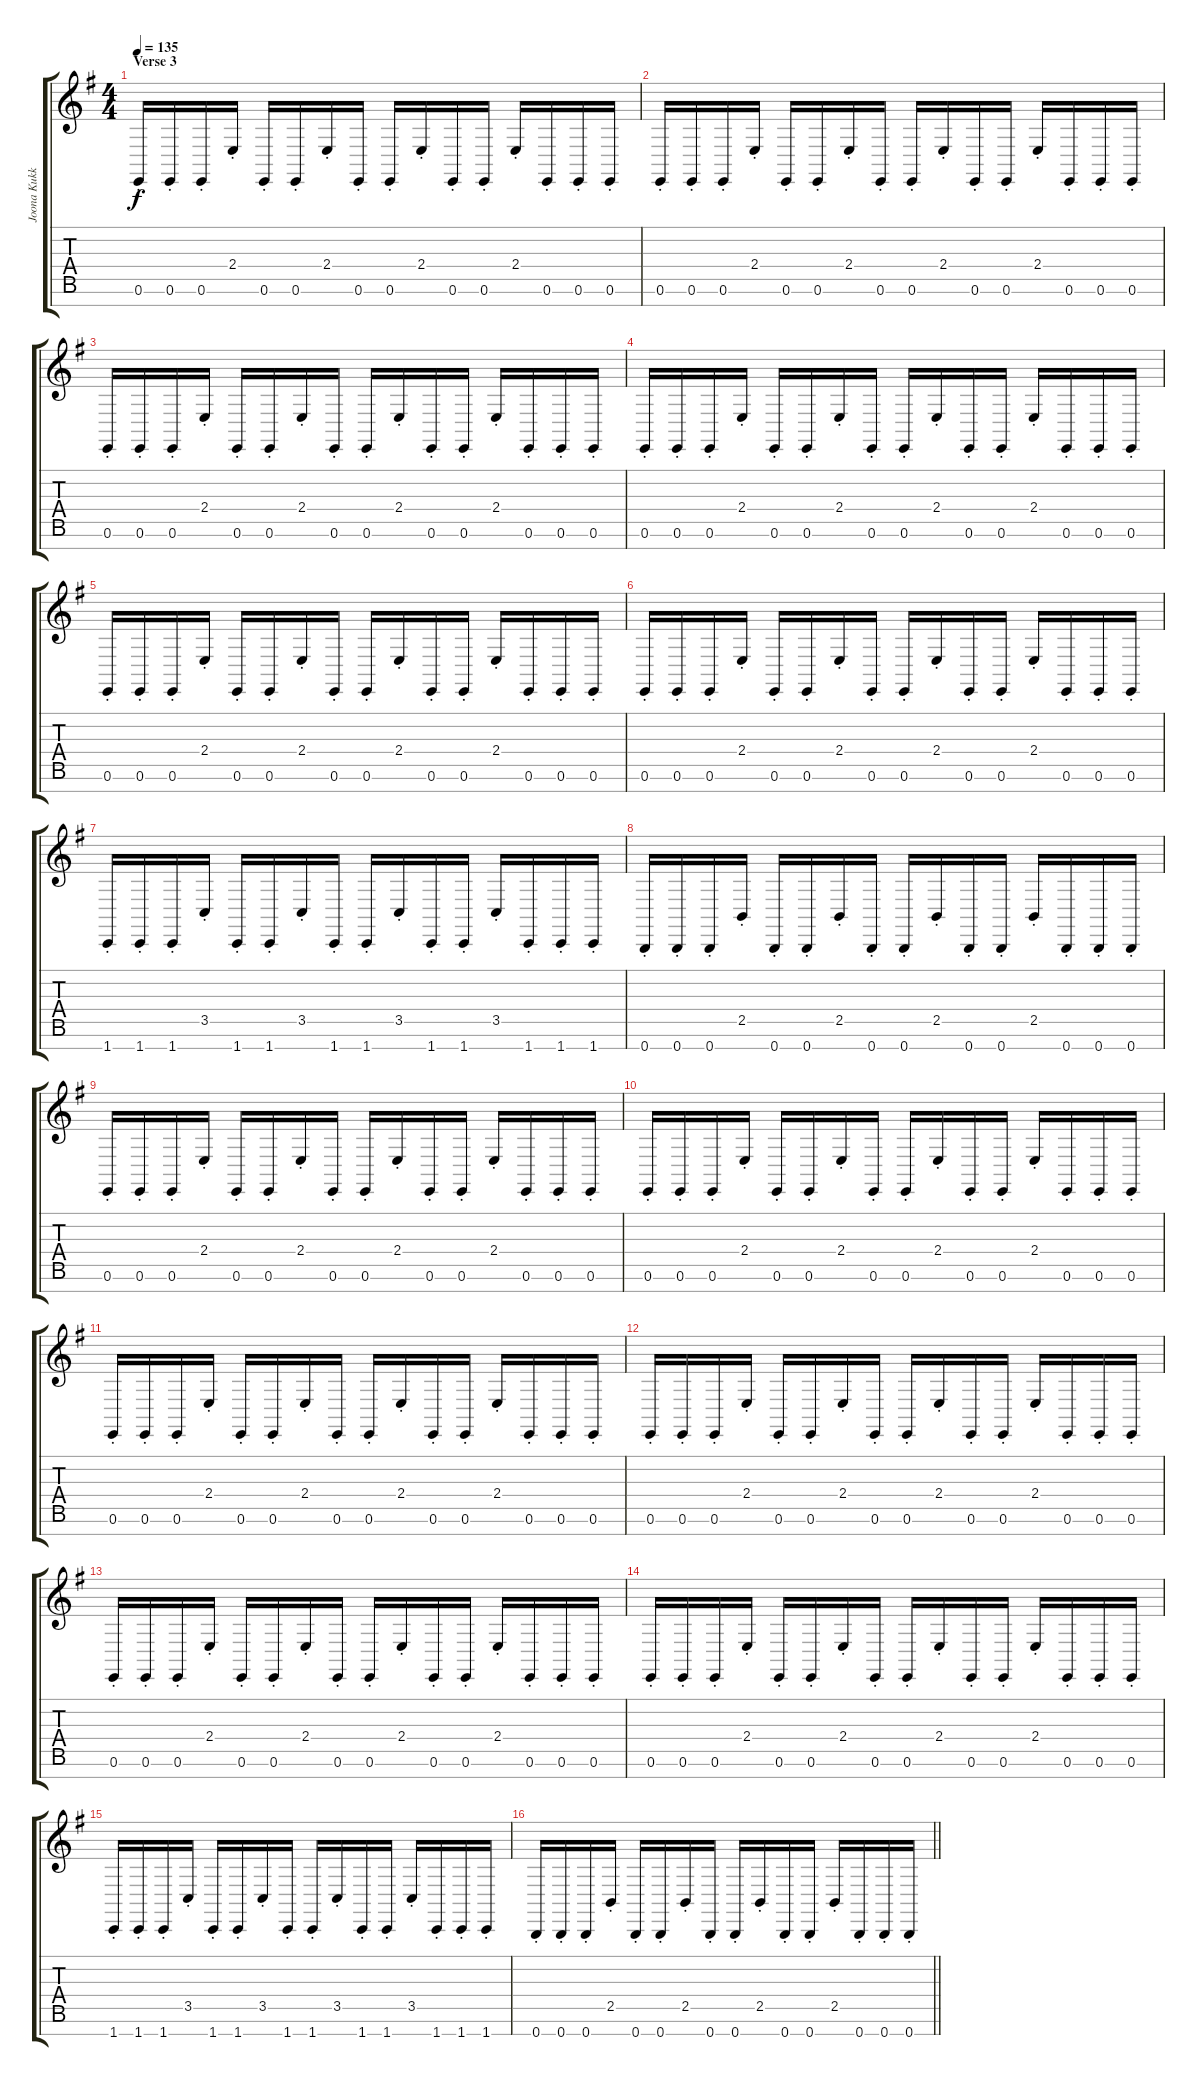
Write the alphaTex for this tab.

\track ("Joona Kukkola (keyboard)" "Joona Kukk") {instrument lead2sawtooth}
\staff {score tabs}
\tuning (E4 B3 G3 D3 A2 E2 B1) {hide}
\ts (4 4)
\section ("" "Verse 3")
\tempo 135
\clef g2
\ks eminor
0.6{st}.16{dy f} 0.6{st}.16 0.6{st}.16 2.4{st}.16 0.6{st}.16 0.6{st}.16 2.4{st}.16 0.6{st}.16 0.6{st}.16 2.4{st}.16 0.6{st}.16 0.6{st}.16 2.4{st}.16 0.6{st}.16 0.6{st}.16 0.6{st}.16 |
0.6{st}.16 0.6{st}.16 0.6{st}.16 2.4{st}.16 0.6{st}.16 0.6{st}.16 2.4{st}.16 0.6{st}.16 0.6{st}.16 2.4{st}.16 0.6{st}.16 0.6{st}.16 2.4{st}.16 0.6{st}.16 0.6{st}.16 0.6{st}.16 |
0.6{st}.16 0.6{st}.16 0.6{st}.16 2.4{st}.16 0.6{st}.16 0.6{st}.16 2.4{st}.16 0.6{st}.16 0.6{st}.16 2.4{st}.16 0.6{st}.16 0.6{st}.16 2.4{st}.16 0.6{st}.16 0.6{st}.16 0.6{st}.16 |
0.6{st}.16 0.6{st}.16 0.6{st}.16 2.4{st}.16 0.6{st}.16 0.6{st}.16 2.4{st}.16 0.6{st}.16 0.6{st}.16 2.4{st}.16 0.6{st}.16 0.6{st}.16 2.4{st}.16 0.6{st}.16 0.6{st}.16 0.6{st}.16 |
0.6{st}.16 0.6{st}.16 0.6{st}.16 2.4{st}.16 0.6{st}.16 0.6{st}.16 2.4{st}.16 0.6{st}.16 0.6{st}.16 2.4{st}.16 0.6{st}.16 0.6{st}.16 2.4{st}.16 0.6{st}.16 0.6{st}.16 0.6{st}.16 |
0.6{st}.16 0.6{st}.16 0.6{st}.16 2.4{st}.16 0.6{st}.16 0.6{st}.16 2.4{st}.16 0.6{st}.16 0.6{st}.16 2.4{st}.16 0.6{st}.16 0.6{st}.16 2.4{st}.16 0.6{st}.16 0.6{st}.16 0.6{st}.16 |
1.7{st}.16 1.7{st}.16 1.7{st}.16 3.5{st}.16 1.7{st}.16 1.7{st}.16 3.5{st}.16 1.7{st}.16 1.7{st}.16 3.5{st}.16 1.7{st}.16 1.7{st}.16 3.5{st}.16 1.7{st}.16 1.7{st}.16 1.7{st}.16 |
0.7{st}.16 0.7{st}.16 0.7{st}.16 2.5{st}.16 0.7{st}.16 0.7{st}.16 2.5{st}.16 0.7{st}.16 0.7{st}.16 2.5{st}.16 0.7{st}.16 0.7{st}.16 2.5{st}.16 0.7{st}.16 0.7{st}.16 0.7{st}.16 |
0.6{st}.16 0.6{st}.16 0.6{st}.16 2.4{st}.16 0.6{st}.16 0.6{st}.16 2.4{st}.16 0.6{st}.16 0.6{st}.16 2.4{st}.16 0.6{st}.16 0.6{st}.16 2.4{st}.16 0.6{st}.16 0.6{st}.16 0.6{st}.16 |
0.6{st}.16 0.6{st}.16 0.6{st}.16 2.4{st}.16 0.6{st}.16 0.6{st}.16 2.4{st}.16 0.6{st}.16 0.6{st}.16 2.4{st}.16 0.6{st}.16 0.6{st}.16 2.4{st}.16 0.6{st}.16 0.6{st}.16 0.6{st}.16 |
0.6{st}.16 0.6{st}.16 0.6{st}.16 2.4{st}.16 0.6{st}.16 0.6{st}.16 2.4{st}.16 0.6{st}.16 0.6{st}.16 2.4{st}.16 0.6{st}.16 0.6{st}.16 2.4{st}.16 0.6{st}.16 0.6{st}.16 0.6{st}.16 |
0.6{st}.16 0.6{st}.16 0.6{st}.16 2.4{st}.16 0.6{st}.16 0.6{st}.16 2.4{st}.16 0.6{st}.16 0.6{st}.16 2.4{st}.16 0.6{st}.16 0.6{st}.16 2.4{st}.16 0.6{st}.16 0.6{st}.16 0.6{st}.16 |
0.6{st}.16 0.6{st}.16 0.6{st}.16 2.4{st}.16 0.6{st}.16 0.6{st}.16 2.4{st}.16 0.6{st}.16 0.6{st}.16 2.4{st}.16 0.6{st}.16 0.6{st}.16 2.4{st}.16 0.6{st}.16 0.6{st}.16 0.6{st}.16 |
0.6{st}.16 0.6{st}.16 0.6{st}.16 2.4{st}.16 0.6{st}.16 0.6{st}.16 2.4{st}.16 0.6{st}.16 0.6{st}.16 2.4{st}.16 0.6{st}.16 0.6{st}.16 2.4{st}.16 0.6{st}.16 0.6{st}.16 0.6{st}.16 |
1.7{st}.16 1.7{st}.16 1.7{st}.16 3.5{st}.16 1.7{st}.16 1.7{st}.16 3.5{st}.16 1.7{st}.16 1.7{st}.16 3.5{st}.16 1.7{st}.16 1.7{st}.16 3.5{st}.16 1.7{st}.16 1.7{st}.16 1.7{st}.16 |
\barLineRight lightlight
0.7{st}.16 0.7{st}.16 0.7{st}.16 2.5{st}.16 0.7{st}.16 0.7{st}.16 2.5{st}.16 0.7{st}.16 0.7{st}.16 2.5{st}.16 0.7{st}.16 0.7{st}.16 2.5{st}.16 0.7{st}.16 0.7{st}.16 0.7{st}.16
